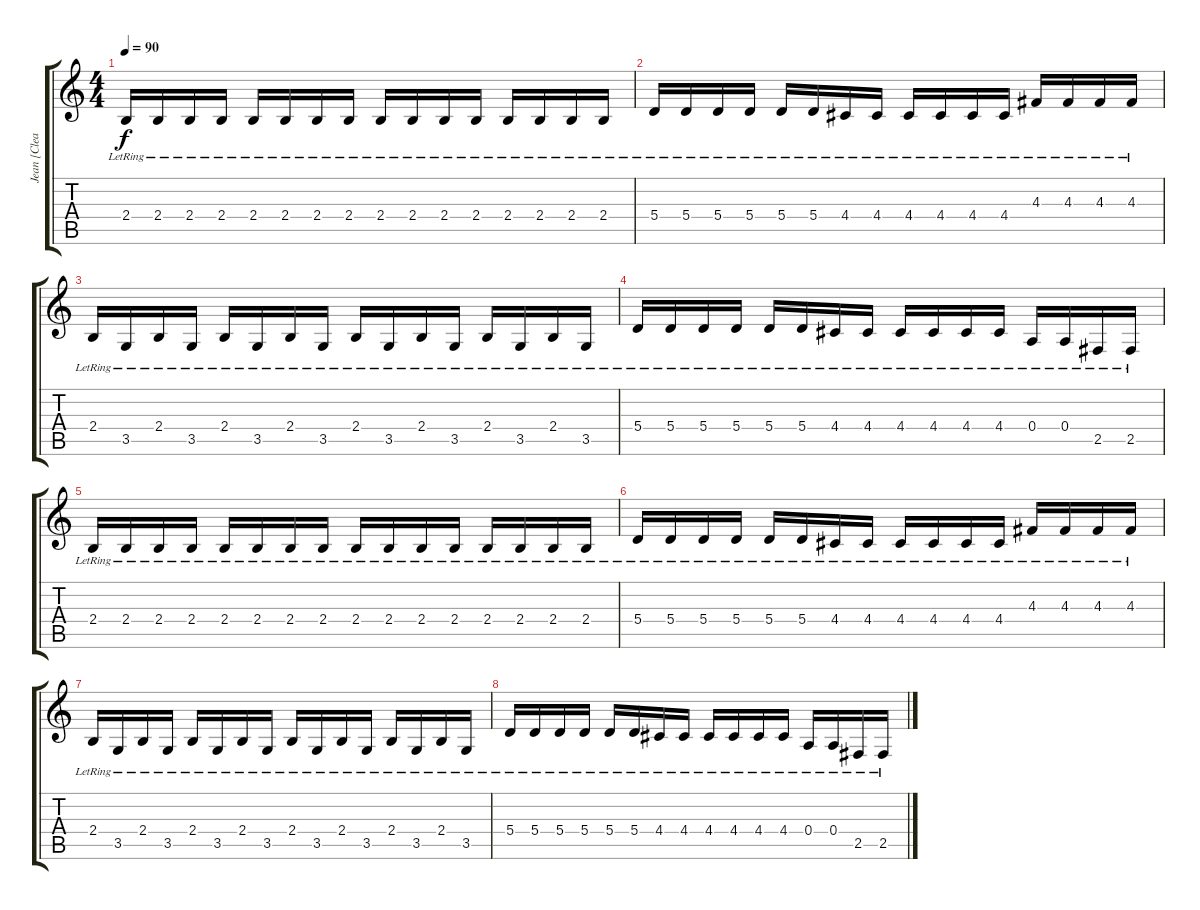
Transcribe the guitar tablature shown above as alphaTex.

\track ("Jean [Clean]" "Jean [Clea") {instrument electricguitarclean}
\staff {score tabs}
\tuning (B3 Gb3 D3 A2 E2 B1) {hide}
\ts (4 4)
\tempo 90
\clef g2
\ks c
2.4{lr}.16{dy f} 2.4{lr}.16 2.4{lr}.16 2.4{lr}.16 2.4{lr}.16 2.4{lr}.16 2.4{lr}.16 2.4{lr}.16 2.4{lr}.16 2.4{lr}.16 2.4{lr}.16 2.4{lr}.16 2.4{lr}.16 2.4{lr}.16 2.4{lr}.16 2.4{lr}.16 |
5.4{lr}.16 5.4{lr}.16 5.4{lr}.16 5.4{lr}.16 5.4{lr}.16 5.4{lr}.16 4.4{lr}.16 4.4{lr}.16 4.4{lr}.16 4.4{lr}.16 4.4{lr}.16 4.4{lr}.16 4.3{lr}.16 4.3{lr}.16 4.3{lr}.16 4.3{lr}.16 |
2.4{lr}.16 3.5{lr}.16 2.4{lr}.16 3.5{lr}.16 2.4{lr}.16 3.5{lr}.16 2.4{lr}.16 3.5{lr}.16 2.4{lr}.16 3.5{lr}.16 2.4{lr}.16 3.5{lr}.16 2.4{lr}.16 3.5{lr}.16 2.4{lr}.16 3.5{lr}.16 |
5.4{lr}.16 5.4{lr}.16 5.4{lr}.16 5.4{lr}.16 5.4{lr}.16 5.4{lr}.16 4.4{lr}.16 4.4{lr}.16 4.4{lr}.16 4.4{lr}.16 4.4{lr}.16 4.4{lr}.16 0.4{lr}.16 0.4{lr}.16 2.5{lr}.16 2.5{lr}.16 |
2.4{lr}.16 2.4{lr}.16 2.4{lr}.16 2.4{lr}.16 2.4{lr}.16 2.4{lr}.16 2.4{lr}.16 2.4{lr}.16 2.4{lr}.16 2.4{lr}.16 2.4{lr}.16 2.4{lr}.16 2.4{lr}.16 2.4{lr}.16 2.4{lr}.16 2.4{lr}.16 |
5.4{lr}.16 5.4{lr}.16 5.4{lr}.16 5.4{lr}.16 5.4{lr}.16 5.4{lr}.16 4.4{lr}.16 4.4{lr}.16 4.4{lr}.16 4.4{lr}.16 4.4{lr}.16 4.4{lr}.16 4.3{lr}.16 4.3{lr}.16 4.3{lr}.16 4.3{lr}.16 |
2.4{lr}.16 3.5{lr}.16 2.4{lr}.16 3.5{lr}.16 2.4{lr}.16 3.5{lr}.16 2.4{lr}.16 3.5{lr}.16 2.4{lr}.16 3.5{lr}.16 2.4{lr}.16 3.5{lr}.16 2.4{lr}.16 3.5{lr}.16 2.4{lr}.16 3.5{lr}.16 |
5.4{lr}.16 5.4{lr}.16 5.4{lr}.16 5.4{lr}.16 5.4{lr}.16 5.4{lr}.16 4.4{lr}.16 4.4{lr}.16 4.4{lr}.16 4.4{lr}.16 4.4{lr}.16 4.4{lr}.16 0.4{lr}.16 0.4{lr}.16 2.5{lr}.16 2.5{lr}.16
